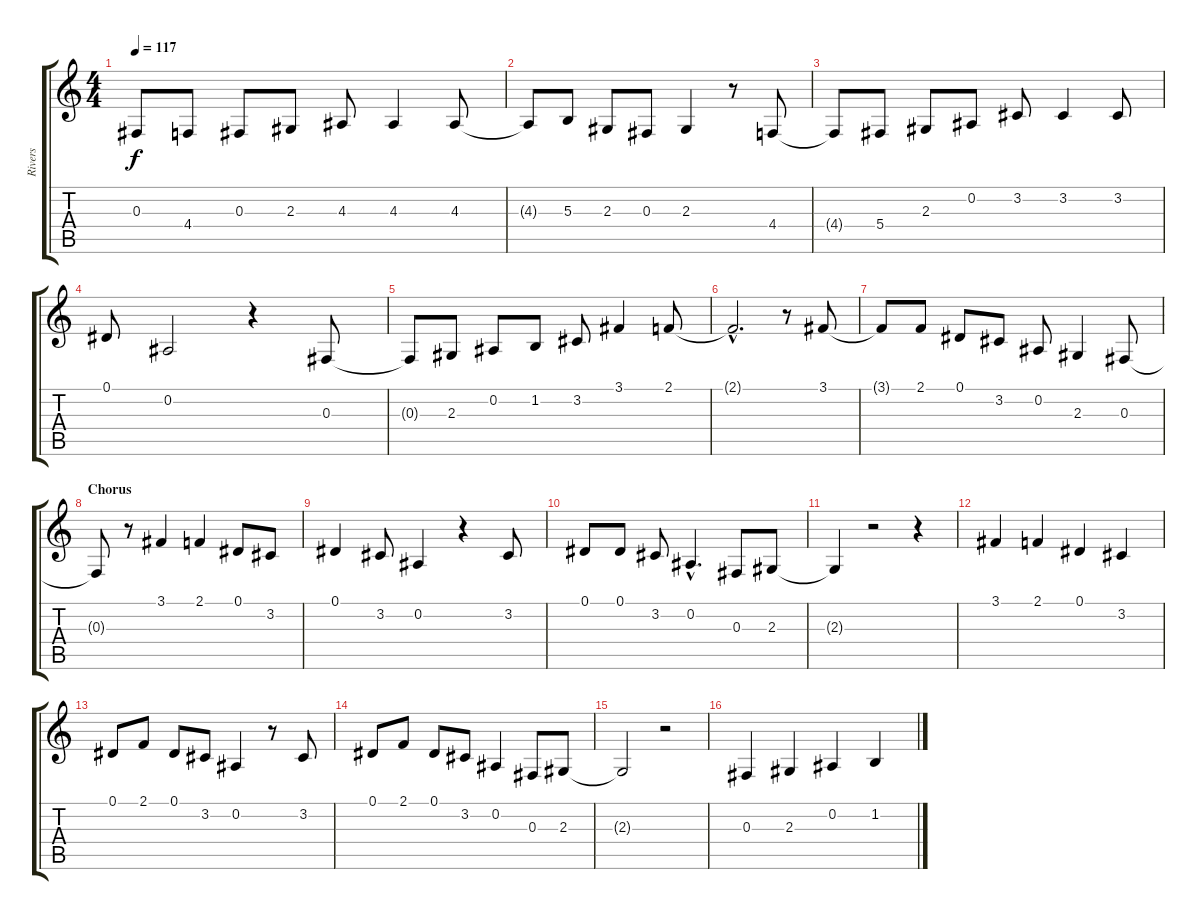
\track ("Rivers" "Rivers") {instrument altosax}
\staff {score tabs}
\tuning (Eb4 Bb3 Gb3 Db3 Ab2 Eb2) {hide}
\ts (4 4)
\tempo 117
\clef g2
\ks c
0.3{t}.8{dy f} 4.4.8 0.3.8 2.3.8 4.3.8 4.3.4 4.3.8 |
4.3{t}.8 5.3.8 2.3.8 0.3.8 2.3.4 r.8 4.4.8 |
4.4{t}.8 5.4.8 2.3.8 0.2.8 3.2.8 3.2.4 3.2.8 |
0.1.8 0.2.2 r.4 0.3.8 |
0.3{t}.8 2.3.8 0.2.8 1.2.8 3.2.8 3.1.4 2.1.8 |
2.1{hac t}.2{d} r.8 3.1.8 |
3.1{t}.8 2.1.8 0.1.8 3.2.8 0.2.8 2.3.4 0.3.8 |
\section ("" "Chorus")
0.3{t}.8 r.8 3.1.4 2.1.4 0.1.8 3.2.8 |
0.1.4 3.2.8 0.2.4 r.4 3.2.8 |
0.1.8 0.1.8 3.2.8 0.2{hac}.4{d} 0.3.8 2.3.8 |
2.3{t}.4 r.2 r.4 |
3.1.4 2.1.4 0.1.4 3.2.4 |
0.1.8 2.1.8 0.1.8 3.2.8 0.2.4 r.8 3.2.8 |
0.1.8 2.1.8 0.1.8 3.2.8 0.2.4 0.3.8 2.3.8 |
2.3{t}.2 r.2 |
0.3.4 2.3.4 0.2.4 1.2.4
